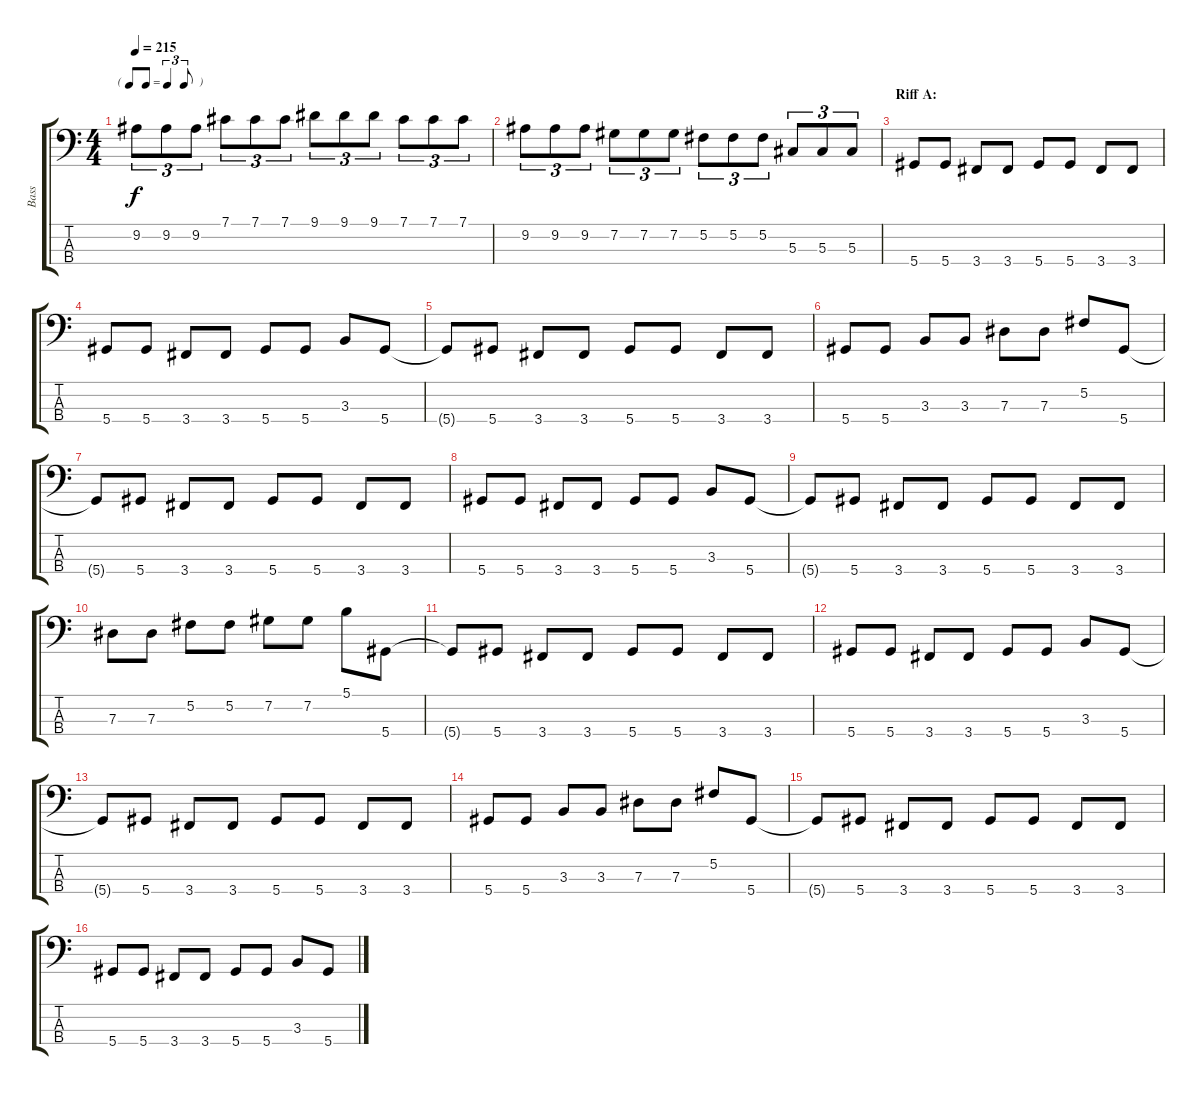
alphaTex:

\track ("Bass" "Bass") {instrument slapbass2}
\staff {score tabs}
\tuning (Gb2 Db2 Ab1 Eb1) {hide}
\ts (4 4)
\tf triplet8th
\tempo 215
\clef f4
\ks c
9.2.8{tu (3 2) dy f} 9.2.8{tu (3 2)} 9.2.8{tu (3 2)} 7.1.8{tu (3 2)} 7.1.8{tu (3 2)} 7.1.8{tu (3 2)} 9.1.8{tu (3 2)} 9.1.8{tu (3 2)} 9.1.8{tu (3 2)} 7.1.8{tu (3 2)} 7.1.8{tu (3 2)} 7.1.8{tu (3 2)} |
9.2.8{tu (3 2)} 9.2.8{tu (3 2)} 9.2.8{tu (3 2)} 7.2.8{tu (3 2)} 7.2.8{tu (3 2)} 7.2.8{tu (3 2)} 5.2.8{tu (3 2)} 5.2.8{tu (3 2)} 5.2.8{tu (3 2)} 5.3.8{tu (3 2)} 5.3.8{tu (3 2)} 5.3.8{tu (3 2)} |
\section ("" "Riff A:")
5.4.8 5.4.8 3.4.8 3.4.8 5.4.8 5.4.8 3.4.8 3.4.8 |
5.4.8 5.4.8 3.4.8 3.4.8 5.4.8 5.4.8 3.3.8 5.4.8 |
5.4{t}.8 5.4.8 3.4.8 3.4.8 5.4.8 5.4.8 3.4.8 3.4.8 |
5.4.8 5.4.8 3.3.8 3.3.8 7.3.8 7.3.8 5.2.8 5.4.8 |
5.4{t}.8 5.4.8 3.4.8 3.4.8 5.4.8 5.4.8 3.4.8 3.4.8 |
5.4.8 5.4.8 3.4.8 3.4.8 5.4.8 5.4.8 3.3.8 5.4.8 |
5.4{t}.8 5.4.8 3.4.8 3.4.8 5.4.8 5.4.8 3.4.8 3.4.8 |
7.3.8 7.3.8 5.2.8 5.2.8 7.2.8 7.2.8 5.1.8 5.4.8 |
5.4{t}.8 5.4.8 3.4.8 3.4.8 5.4.8 5.4.8 3.4.8 3.4.8 |
5.4.8 5.4.8 3.4.8 3.4.8 5.4.8 5.4.8 3.3.8 5.4.8 |
5.4{t}.8 5.4.8 3.4.8 3.4.8 5.4.8 5.4.8 3.4.8 3.4.8 |
5.4.8 5.4.8 3.3.8 3.3.8 7.3.8 7.3.8 5.2.8 5.4.8 |
5.4{t}.8 5.4.8 3.4.8 3.4.8 5.4.8 5.4.8 3.4.8 3.4.8 |
5.4.8 5.4.8 3.4.8 3.4.8 5.4.8 5.4.8 3.3.8 5.4.8
